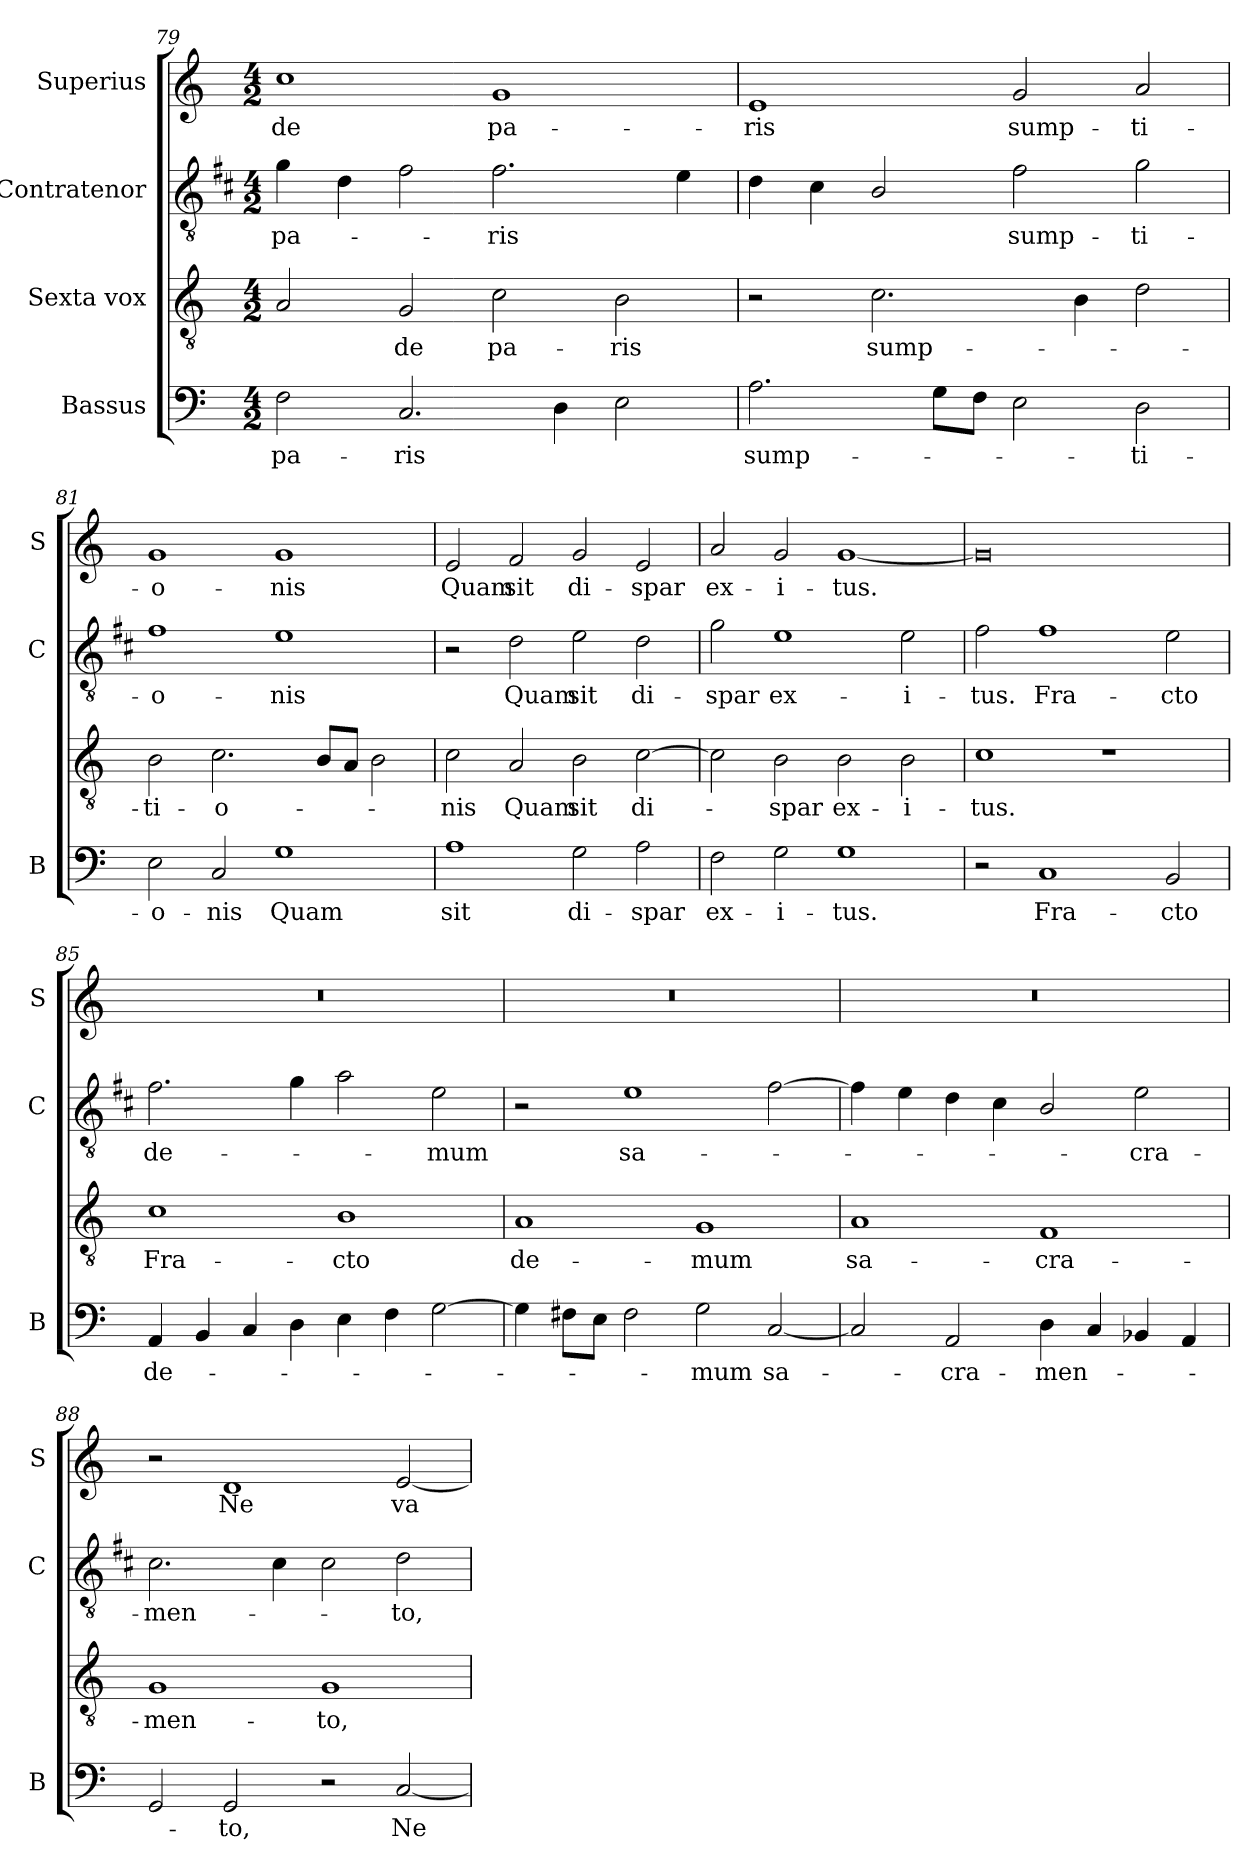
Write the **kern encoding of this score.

**kern	**text	**kern	**text	**kern	**text	**kern	**text
*part4	*part4	*part3	*part3	*part2	*part2	*part1	*part1
*staff4	*staff4	*staff3	*staff3	*staff2	*staff2	*staff1	*staff1
*I"Bassus	*	*I"Sexta vox	*	*I"Contratenor	*	*I"Superius	*
*I'B	*	*	*	*I'C	*	*I'S	*
*clefF4	*	*clefGv2	*	*clefGv2	*	*clefG2	*
*	*	*	*	*ITrd1c2	*	*	*
*k[]	*	*k[]	*	*k[]	*	*k[]	*
*C:	*	*C:	*	*C:	*	*C:	*
*M4/2	*	*M4/2	*	*M4/2	*	*M4/2	*
=79	=79	=79	=79	=79	=79	=79	=79
!	!LO:LY:b	!	!	!	!LO:LY:b	!	!LO:LY:b
2F\	pa-	2A/	.	4f\	pa-	1cc	-de
.	.	.	.	4c\	.	.	.
!	!LO:LY:b	!	!LO:LY:b	!	!	!	!
2.C/	-ris	2G/	-de	2e\	.	.	.
!	!	!	!LO:LY:b	!	!LO:LY:b	!	!LO:LY:b
.	.	2c\	pa-	2.e\	-ris	1g	pa-
4D\	.	.	.	.	.	.	.
!	!	!	!LO:LY:b	!	!	!	!
2E\	.	2B\	-ris	.	.	.	.
.	.	.	.	4d\	.	.	.
=80	=80	=80	=80	=80	=80	=80	=80
!	!LO:LY:b	!	!	!	!	!	!LO:LY:b
2.A\	sump-	2r	.	4c\	.	1e	-ris
.	.	.	.	4B\	.	.	.
!	!	!	!LO:LY:b	!	!	!	!
.	.	2.c\	sump-	2A/	.	.	.
8G\L	.	.	.	.	.	.	.
8F\J	.	.	.	.	.	.	.
!	!	!	!	!	!LO:LY:b	!	!LO:LY:b
2E\	.	.	.	2e\	sump-	2g/	sump-
.	.	4B\	.	.	.	.	.
!	!LO:LY:b	!	!	!	!LO:LY:b	!	!LO:LY:b
2D\	-ti-	2d\	.	2f\	-ti-	2a/	-ti-
=81	=81	=81	=81	=81	=81	=81	=81
!	!LO:LY:b	!	!LO:LY:b	!	!LO:LY:b	!	!LO:LY:b
2E\	-o-	2B\	-ti-	1e	-o-	1g	-o-
!	!LO:LY:b	!	!LO:LY:b	!	!	!	!
2C/	-nis	2.c\	-o-	.	.	.	.
!	!LO:LY:b	!	!	!	!LO:LY:b	!	!LO:LY:b
1G	Quam	.	.	1d	-nis	1g	-nis
.	.	8B/L	.	.	.	.	.
.	.	8A/J	.	.	.	.	.
.	.	2B\	.	.	.	.	.
=82	=82	=82	=82	=82	=82	=82	=82
!	!LO:LY:b	!	!LO:LY:b	!	!	!	!LO:LY:b
1A	sit	2c\	-nis	2r	.	2e/	Quam
!	!	!	!LO:LY:b	!	!LO:LY:b	!	!LO:LY:b
.	.	2A/	Quam	2c\	Quam	2f/	sit
!	!LO:LY:b	!	!LO:LY:b	!	!LO:LY:b	!	!LO:LY:b
2G\	di-	2B\	sit	2d\	sit	2g/	di-
!	!LO:LY:b	!	!LO:LY:b	!	!LO:LY:b	!	!LO:LY:b
2A\	-spar	[2c\	di-	2c\	di-	2e/	-spar
=83	=83	=83	=83	=83	=83	=83	=83
!	!LO:LY:b	!	!	!	!LO:LY:b	!	!LO:LY:b
2F\	ex-	2c\]	.	2f\	-spar	2a/	ex-
!	!LO:LY:b	!	!LO:LY:b	!	!LO:LY:b	!	!LO:LY:b
2G\	-i-	2B\	-spar	1d	ex-	2g/	-i-
!	!LO:LY:b	!	!LO:LY:b	!	!	!	!LO:LY:b
1G	-tus.	2B\	ex-	.	.	[1g	-tus.
!	!	!	!LO:LY:b	!	!LO:LY:b	!	!
.	.	2B\	-i-	2d\	-i-	.	.
!!LO:LB:g=z
=84	=84	=84	=84	=84	=84	=84	=84
!	!	!	!LO:LY:b	!	!LO:LY:b	!	!
2r	.	1c	-tus.	2e\	-tus.	0g]	.
!	!LO:LY:b	!	!	!	!LO:LY:b	!	!
1C	Fra-	.	.	1e	Fra-	.	.
.	.	1r	.	.	.	.	.
!	!LO:LY:b	!	!	!	!LO:LY:b	!	!
2BB/	-cto	.	.	2d\	-cto	.	.
=85	=85	=85	=85	=85	=85	=85	=85
!	!LO:LY:b	!	!LO:LY:b	!	!LO:LY:b	!	!
4AA/	de-	1c	Fra-	2.e\	de-	0r	.
4BB/	.	.	.	.	.	.	.
4C/	.	.	.	.	.	.	.
4D\	.	.	.	4f\	.	.	.
!	!	!	!LO:LY:b	!	!	!	!
4E\	.	1B	-cto	2g\	.	.	.
4F\	.	.	.	.	.	.	.
!	!	!	!	!	!LO:LY:b	!	!
[2G\	.	.	.	2d\	-mum	.	.
=86	=86	=86	=86	=86	=86	=86	=86
!	!	!	!LO:LY:b	!	!	!	!
4G\]	.	1A	de-	2r	.	0r	.
8F#X\L	.	.	.	.	.	.	.
8E\J	.	.	.	.	.	.	.
!	!	!	!	!	!LO:LY:b	!	!
2F#\	.	.	.	1d	sa-	.	.
!	!LO:LY:b	!	!LO:LY:b	!	!	!	!
2G\	-mum	1G	-mum	.	.	.	.
!	!LO:LY:b	!	!	!	!	!	!
[2C/	sa-	.	.	[2e\	.	.	.
=87	=87	=87	=87	=87	=87	=87	=87
!	!	!	!LO:LY:b	!	!	!	!
2C/]	.	1A	sa-	4e\]	.	0r	.
.	.	.	.	4d\	.	.	.
!	!LO:LY:b	!	!	!	!	!	!
2AA/	-cra-	.	.	4c\	.	.	.
.	.	.	.	4B\	.	.	.
!	!LO:LY:b	!	!LO:LY:b	!	!	!	!
4D\	-men-	1F	-cra-	2A/	.	.	.
4C/	.	.	.	.	.	.	.
!	!	!	!	!	!LO:LY:b	!	!
4BB-X/	.	.	.	2d\	-cra-	.	.
4AA/	.	.	.	.	.	.	.
=88	=88	=88	=88	=88	=88	=88	=88
!	!	!	!LO:LY:b	!	!LO:LY:b	!	!
2GG/	.	1G	-men-	2.B\	-men-	2r	.
!	!LO:LY:b	!	!	!	!	!	!LO:LY:b
2GG/	-to,	.	.	.	.	1d	Ne
.	.	.	.	4B\	.	.	.
!	!	!	!LO:LY:b	!	!	!	!
2r	.	1G	-to,	2B\	.	.	.
!	!LO:LY:b	!	!	!	!LO:LY:b	!	!LO:LY:b
[2C/	Ne	.	.	2c\	-to,	[2e/	va-
=	=	=	=	=	=	=	=
*-	*-	*-	*-	*-	*-	*-	*-
